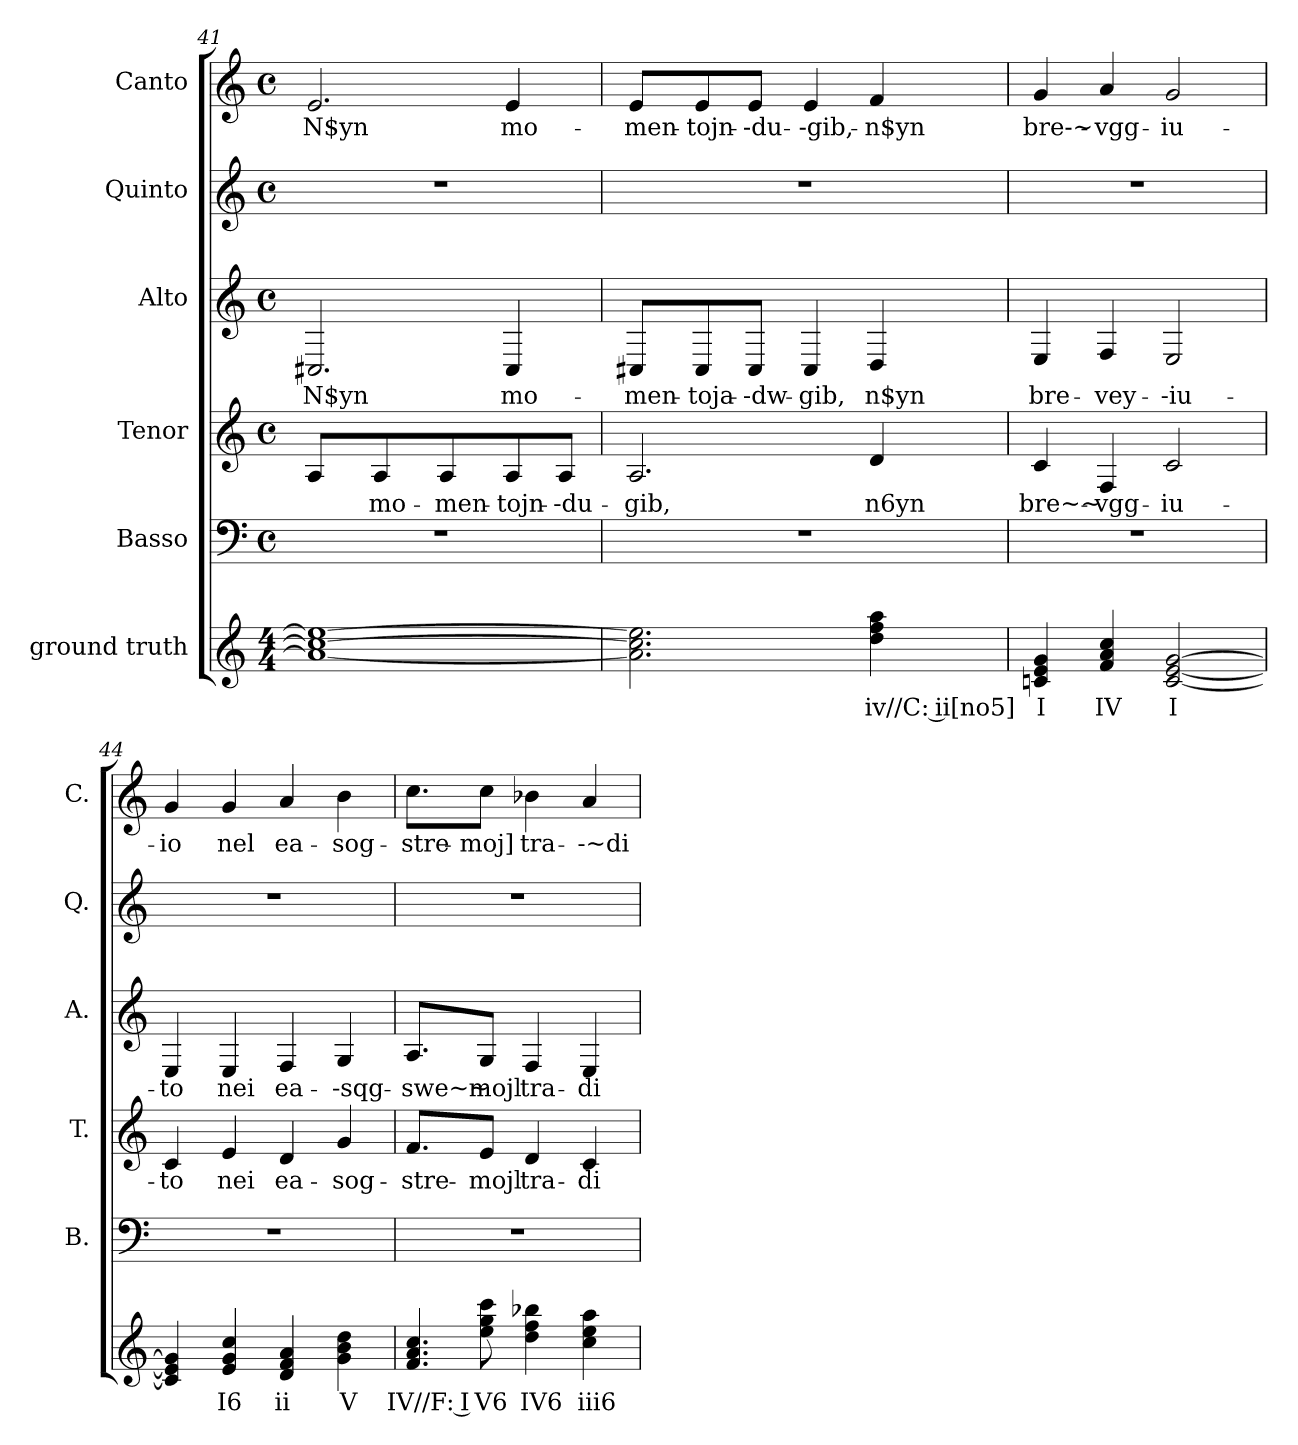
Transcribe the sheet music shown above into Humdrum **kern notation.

**kern	**text	**kern	**kern	**text	**kern	**text	**kern	**kern	**text
*part6	*part6	*part5	*part4	*part4	*part3	*part3	*part2	*part1	*part1
*staff6	*staff6	*staff5	*staff4	*staff4	*staff3	*staff3	*staff2	*staff1	*staff1
*I"ground truth	*	*I"Basso	*I"Tenor	*	*I"Alto	*	*I"Quinto	*I"Canto	*
*	*	*I'B.	*I'T.	*	*I'A.	*	*I'Q.	*I'C.	*
*	*	*clefF4	*clefG2	*	*clefG2	*	*clefG2	*clefG2	*
*k[]	*	*k[]	*k[]	*	*k[]	*	*k[]	*k[]	*
*	*	*C:	*C:	*	*C:	*	*C:	*C:	*
*M4/4	*	*M4/4	*M4/4	*	*M4/4	*	*M4/4	*M4/4	*
*	*	*met(c)	*met(c)	*	*met(c)	*	*met(c)	*met(c)	*
=41	=41	=41	=41	=41	=41	=41	=41	=41	=41
*	*	*	*	*	*^	*	*	*	*
1a_ 1cc#_ 1ee_	.	1r	4A	.	2.C#	2ryy	-N$yn	1r	2.e	-N$yn
.	.	.	4A	-mo-	.	.	.	.	.	.
.	.	.	4A	-men-	.	2ryy	.	.	.	.
.	.	.	8AJ	-tojn-	4C#	.	-mo-	.	4e	-mo-
.	.	.	8AJ	--du-	.	.	.	.	.	.
*	*	*	*	*	*v	*v	*	*	*	*
=42	=42	=42	=42	=42	=42	=42	=42	=42	=42
2.a] 2.cc#] 2.ee]	.	1r	2.A	-gib,	4C#	-men-	1r	4e	-men-
.	.	.	.	.	8C#J	-toja-	.	8eJ	-tojn-
.	.	.	.	.	8C#J	--dw-	.	8eJ	--du-
.	.	.	.	.	4C#	-gib,	.	4e	--gib,-
4dd 4ff 4aa	iv//C: ii[no5]	.	4d	-n6yn	4D	-n$yn	.	4f	-n$yn
=43	=43	=43	=43	=43	=43	=43	=43	=43	=43
4cn 4e 4g	I	1r	4c	-bre~~-	4E	-bre-	1r	4g	-bre-~-
4f 4a 4cc	IV	.	4F	-vgg-	4F	-vey-	.	4a	-vgg-
[2c [2e [2g	I	.	2c	-iu-	2E	--iu-	.	2g	-iu-
=44	=44	=44	=44	=44	=44	=44	=44	=44	=44
4c] 4e] 4g]	.	1r	4c	-to	4E	-to	1r	4g	-io
4e 4g 4cc	I6	.	4e	-nei	4E	-nei	.	4g	-nel
4d 4f 4a	ii	.	4d	-ea-	4F	-ea-	.	4a	-ea-
4g 4b 4dd	V	.	4g	-sog-	4G	--sqg-	.	4b	-sog-
!!LO:LB:g=z
=45	=45	=45	=45	=45	=45	=45	=45	=45	=45
4.f 4.a 4.cc	IV//F: I	1r	4.f	-stre--	4.A	-swe~~	1r	4.cc	-stre-
8ee 8gg 8ccc	V6	.	8eJ	-mojl	8GJ	-mojl	.	8ccJ	-moj]
4dd 4ff 4bb-X	IV6	.	4d	-tra--	4F	-tra-	.	4b-	-tra-
4cc 4ee 4aa	iii6	.	4c	-di-	4E	-di	.	4a	--~di-
=	=	=	=	=	=	=	=	=	=
*-	*-	*-	*-	*-	*-	*-	*-	*-	*-
